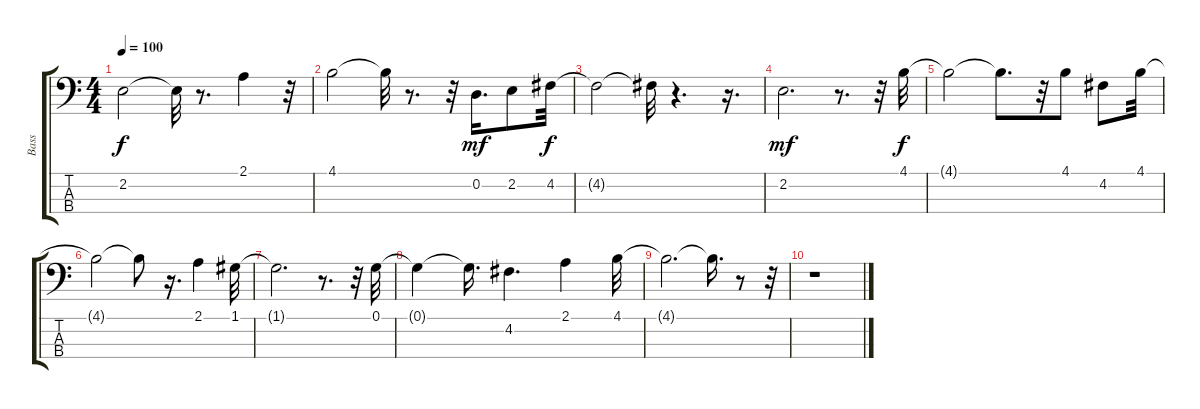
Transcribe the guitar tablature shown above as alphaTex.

\track ("Bass" "Bass") {instrument electricbassfinger}
\staff {score tabs}
\tuning (G2 D2 A1 E1) {hide}
\ts (4 4)
\tempo 100
\clef f4
\ks c
2.2.2{dy f} 2.2{t}.32 r.8{d} 2.1.4 r.32 |
4.1.2 4.1{t}.32 r.8{d} r.32 0.2.16{d dy mf} 2.2.8 4.2.32{dy f} |
4.2{t}.2 4.2{t}.32 r.4{d} r.16{d} |
2.2.2{d dy mf} r.8{d} r.32 4.1.32{dy f} |
4.1{t}.2 4.1{t}.8{d} r.32 4.1.8 4.2.8 4.1.32 |
4.1{t}.2 4.1{t}.8 r.16{d} 2.1.4 1.1.32 |
1.1{t}.2{d} r.8{d} r.32 0.1.32 |
0.1{t}.4 0.1{t}.16{d} 4.2.4{d} 2.1.4 4.1.32 |
4.1{t}.2{d} 4.1{t}.16{d} r.8 r.32 |
r.1
